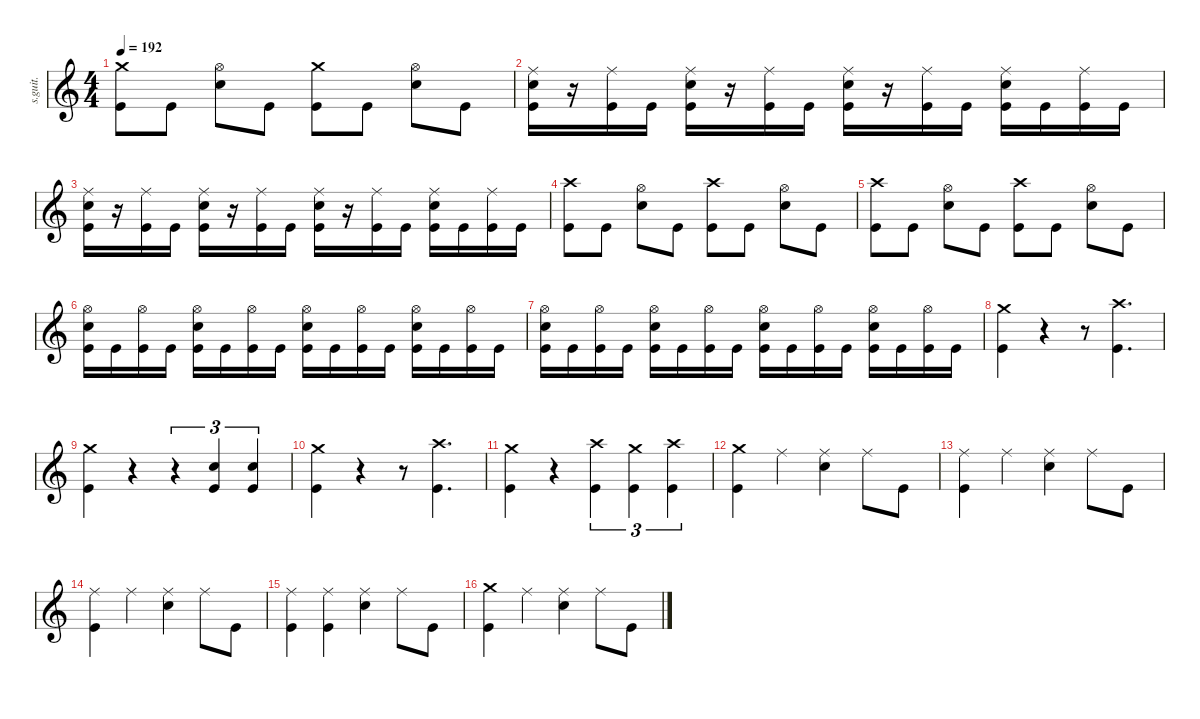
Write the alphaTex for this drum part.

\defaultSystemsLayout 4
\hideDynamics
\bracketExtendMode nobrackets
\track ("Jaska Raatikainen" "s.guit.") {instrument percussion}
\staff {score}
\articulation defaults
\ts (4 4)
\tempo 192
\clef g2
\ks c
("Crash medium (hit)" "Kick (hit)").8{lyrics (0 "") lyrics (1 "") lyrics (2 "") lyrics (3 "") lyrics (4 "") dy f} "Kick (hit)".8{lyrics (0 "") lyrics (1 "") lyrics (2 "") lyrics (3 "") lyrics (4 "")} ("Hi-Hat (open)" "Electric Snare (hit)").8{lyrics (0 "") lyrics (1 "") lyrics (2 "") lyrics (3 "") lyrics (4 "")} "Kick (hit)".8{lyrics (0 "") lyrics (1 "") lyrics (2 "") lyrics (3 "") lyrics (4 "")} ("Crash medium (hit)" "Kick (hit)").8{lyrics (0 "") lyrics (1 "") lyrics (2 "") lyrics (3 "") lyrics (4 "")} "Kick (hit)".8{lyrics (0 "") lyrics (1 "") lyrics (2 "") lyrics (3 "") lyrics (4 "")} ("Hi-Hat (open)" "Electric Snare (hit)").8{lyrics (0 "") lyrics (1 "") lyrics (2 "") lyrics (3 "") lyrics (4 "")} "Kick (hit)".8{lyrics (0 "") lyrics (1 "") lyrics (2 "") lyrics (3 "") lyrics (4 "")} |
("Ride (middle)" "Electric Snare (hit)" "Kick (hit)").16{lyrics (0 "") lyrics (1 "") lyrics (2 "") lyrics (3 "") lyrics (4 "")} r.16 ("Ride (middle)" "Kick (hit)").16{lyrics (0 "") lyrics (1 "") lyrics (2 "") lyrics (3 "") lyrics (4 "")} "Kick (hit)".16{lyrics (0 "") lyrics (1 "") lyrics (2 "") lyrics (3 "") lyrics (4 "")} ("Ride (middle)" "Electric Snare (hit)" "Kick (hit)").16{lyrics (0 "") lyrics (1 "") lyrics (2 "") lyrics (3 "") lyrics (4 "")} r.16 ("Ride (middle)" "Kick (hit)").16{lyrics (0 "") lyrics (1 "") lyrics (2 "") lyrics (3 "") lyrics (4 "")} "Kick (hit)".16{lyrics (0 "") lyrics (1 "") lyrics (2 "") lyrics (3 "") lyrics (4 "")} ("Ride (middle)" "Electric Snare (hit)" "Kick (hit)").16{lyrics (0 "") lyrics (1 "") lyrics (2 "") lyrics (3 "") lyrics (4 "")} r.16 ("Ride (middle)" "Kick (hit)").16{lyrics (0 "") lyrics (1 "") lyrics (2 "") lyrics (3 "") lyrics (4 "")} "Kick (hit)".16{lyrics (0 "") lyrics (1 "") lyrics (2 "") lyrics (3 "") lyrics (4 "")} ("Ride (middle)" "Electric Snare (hit)" "Kick (hit)").16{lyrics (0 "") lyrics (1 "") lyrics (2 "") lyrics (3 "") lyrics (4 "")} "Kick (hit)".16{lyrics (0 "") lyrics (1 "") lyrics (2 "") lyrics (3 "") lyrics (4 "")} ("Ride (middle)" "Kick (hit)").16{lyrics (0 "") lyrics (1 "") lyrics (2 "") lyrics (3 "") lyrics (4 "")} "Kick (hit)".16{lyrics (0 "") lyrics (1 "") lyrics (2 "") lyrics (3 "") lyrics (4 "")} |
("Ride (middle)" "Electric Snare (hit)" "Kick (hit)").16{lyrics (0 "") lyrics (1 "") lyrics (2 "") lyrics (3 "") lyrics (4 "")} r.16 ("Ride (middle)" "Kick (hit)").16{lyrics (0 "") lyrics (1 "") lyrics (2 "") lyrics (3 "") lyrics (4 "")} "Kick (hit)".16{lyrics (0 "") lyrics (1 "") lyrics (2 "") lyrics (3 "") lyrics (4 "")} ("Ride (middle)" "Electric Snare (hit)" "Kick (hit)").16{lyrics (0 "") lyrics (1 "") lyrics (2 "") lyrics (3 "") lyrics (4 "")} r.16 ("Ride (middle)" "Kick (hit)").16{lyrics (0 "") lyrics (1 "") lyrics (2 "") lyrics (3 "") lyrics (4 "")} "Kick (hit)".16{lyrics (0 "") lyrics (1 "") lyrics (2 "") lyrics (3 "") lyrics (4 "")} ("Ride (middle)" "Electric Snare (hit)" "Kick (hit)").16{lyrics (0 "") lyrics (1 "") lyrics (2 "") lyrics (3 "") lyrics (4 "")} r.16 ("Ride (middle)" "Kick (hit)").16{lyrics (0 "") lyrics (1 "") lyrics (2 "") lyrics (3 "") lyrics (4 "")} "Kick (hit)".16{lyrics (0 "") lyrics (1 "") lyrics (2 "") lyrics (3 "") lyrics (4 "")} ("Ride (middle)" "Electric Snare (hit)" "Kick (hit)").16{lyrics (0 "") lyrics (1 "") lyrics (2 "") lyrics (3 "") lyrics (4 "")} "Kick (hit)".16{lyrics (0 "") lyrics (1 "") lyrics (2 "") lyrics (3 "") lyrics (4 "")} ("Ride (middle)" "Kick (hit)").16{lyrics (0 "") lyrics (1 "") lyrics (2 "") lyrics (3 "") lyrics (4 "")} "Kick (hit)".16{lyrics (0 "") lyrics (1 "") lyrics (2 "") lyrics (3 "") lyrics (4 "")} |
("Crash high (hit)" "Kick (hit)").8{lyrics (0 "") lyrics (1 "") lyrics (2 "") lyrics (3 "") lyrics (4 "")} "Kick (hit)".8{lyrics (0 "") lyrics (1 "") lyrics (2 "") lyrics (3 "") lyrics (4 "")} ("Hi-Hat (open)" "Electric Snare (hit)").8{lyrics (0 "") lyrics (1 "") lyrics (2 "") lyrics (3 "") lyrics (4 "")} "Kick (hit)".8{lyrics (0 "") lyrics (1 "") lyrics (2 "") lyrics (3 "") lyrics (4 "")} ("Crash high (hit)" "Kick (hit)").8{lyrics (0 "") lyrics (1 "") lyrics (2 "") lyrics (3 "") lyrics (4 "")} "Kick (hit)".8{lyrics (0 "") lyrics (1 "") lyrics (2 "") lyrics (3 "") lyrics (4 "")} ("Hi-Hat (open)" "Electric Snare (hit)").8{lyrics (0 "") lyrics (1 "") lyrics (2 "") lyrics (3 "") lyrics (4 "")} "Kick (hit)".8{lyrics (0 "") lyrics (1 "") lyrics (2 "") lyrics (3 "") lyrics (4 "")} |
("Crash high (hit)" "Kick (hit)").8{lyrics (0 "") lyrics (1 "") lyrics (2 "") lyrics (3 "") lyrics (4 "")} "Kick (hit)".8{lyrics (0 "") lyrics (1 "") lyrics (2 "") lyrics (3 "") lyrics (4 "")} ("Hi-Hat (open)" "Electric Snare (hit)").8{lyrics (0 "") lyrics (1 "") lyrics (2 "") lyrics (3 "") lyrics (4 "")} "Kick (hit)".8{lyrics (0 "") lyrics (1 "") lyrics (2 "") lyrics (3 "") lyrics (4 "")} ("Crash high (hit)" "Kick (hit)").8{lyrics (0 "") lyrics (1 "") lyrics (2 "") lyrics (3 "") lyrics (4 "")} "Kick (hit)".8{lyrics (0 "") lyrics (1 "") lyrics (2 "") lyrics (3 "") lyrics (4 "")} ("Hi-Hat (open)" "Electric Snare (hit)").8{lyrics (0 "") lyrics (1 "") lyrics (2 "") lyrics (3 "") lyrics (4 "")} "Kick (hit)".8{lyrics (0 "") lyrics (1 "") lyrics (2 "") lyrics (3 "") lyrics (4 "")} |
("Hi-Hat (open)" "Electric Snare (hit)" "Kick (hit)").16{lyrics (0 "") lyrics (1 "") lyrics (2 "") lyrics (3 "") lyrics (4 "")} "Kick (hit)".16{lyrics (0 "") lyrics (1 "") lyrics (2 "") lyrics (3 "") lyrics (4 "")} ("Hi-Hat (open)" "Kick (hit)").16{lyrics (0 "") lyrics (1 "") lyrics (2 "") lyrics (3 "") lyrics (4 "")} "Kick (hit)".16{lyrics (0 "") lyrics (1 "") lyrics (2 "") lyrics (3 "") lyrics (4 "")} ("Hi-Hat (open)" "Electric Snare (hit)" "Kick (hit)").16{lyrics (0 "") lyrics (1 "") lyrics (2 "") lyrics (3 "") lyrics (4 "")} "Kick (hit)".16{lyrics (0 "") lyrics (1 "") lyrics (2 "") lyrics (3 "") lyrics (4 "")} ("Hi-Hat (open)" "Kick (hit)").16{lyrics (0 "") lyrics (1 "") lyrics (2 "") lyrics (3 "") lyrics (4 "")} "Kick (hit)".16{lyrics (0 "") lyrics (1 "") lyrics (2 "") lyrics (3 "") lyrics (4 "")} ("Hi-Hat (open)" "Electric Snare (hit)" "Kick (hit)").16{lyrics (0 "") lyrics (1 "") lyrics (2 "") lyrics (3 "") lyrics (4 "")} "Kick (hit)".16{lyrics (0 "") lyrics (1 "") lyrics (2 "") lyrics (3 "") lyrics (4 "")} ("Hi-Hat (open)" "Kick (hit)").16{lyrics (0 "") lyrics (1 "") lyrics (2 "") lyrics (3 "") lyrics (4 "")} "Kick (hit)".16{lyrics (0 "") lyrics (1 "") lyrics (2 "") lyrics (3 "") lyrics (4 "")} ("Hi-Hat (open)" "Electric Snare (hit)" "Kick (hit)").16{lyrics (0 "") lyrics (1 "") lyrics (2 "") lyrics (3 "") lyrics (4 "")} "Kick (hit)".16{lyrics (0 "") lyrics (1 "") lyrics (2 "") lyrics (3 "") lyrics (4 "")} ("Hi-Hat (open)" "Kick (hit)").16{lyrics (0 "") lyrics (1 "") lyrics (2 "") lyrics (3 "") lyrics (4 "")} "Kick (hit)".16{lyrics (0 "") lyrics (1 "") lyrics (2 "") lyrics (3 "") lyrics (4 "")} |
("Hi-Hat (open)" "Electric Snare (hit)" "Kick (hit)").16{lyrics (0 "") lyrics (1 "") lyrics (2 "") lyrics (3 "") lyrics (4 "")} "Kick (hit)".16{lyrics (0 "") lyrics (1 "") lyrics (2 "") lyrics (3 "") lyrics (4 "")} ("Hi-Hat (open)" "Kick (hit)").16{lyrics (0 "") lyrics (1 "") lyrics (2 "") lyrics (3 "") lyrics (4 "")} "Kick (hit)".16{lyrics (0 "") lyrics (1 "") lyrics (2 "") lyrics (3 "") lyrics (4 "")} ("Hi-Hat (open)" "Electric Snare (hit)" "Kick (hit)").16{lyrics (0 "") lyrics (1 "") lyrics (2 "") lyrics (3 "") lyrics (4 "")} "Kick (hit)".16{lyrics (0 "") lyrics (1 "") lyrics (2 "") lyrics (3 "") lyrics (4 "")} ("Hi-Hat (open)" "Kick (hit)").16{lyrics (0 "") lyrics (1 "") lyrics (2 "") lyrics (3 "") lyrics (4 "")} "Kick (hit)".16{lyrics (0 "") lyrics (1 "") lyrics (2 "") lyrics (3 "") lyrics (4 "")} ("Hi-Hat (open)" "Electric Snare (hit)" "Kick (hit)").16{lyrics (0 "") lyrics (1 "") lyrics (2 "") lyrics (3 "") lyrics (4 "")} "Kick (hit)".16{lyrics (0 "") lyrics (1 "") lyrics (2 "") lyrics (3 "") lyrics (4 "")} ("Hi-Hat (open)" "Kick (hit)").16{lyrics (0 "") lyrics (1 "") lyrics (2 "") lyrics (3 "") lyrics (4 "")} "Kick (hit)".16{lyrics (0 "") lyrics (1 "") lyrics (2 "") lyrics (3 "") lyrics (4 "")} ("Hi-Hat (open)" "Electric Snare (hit)" "Kick (hit)").16{lyrics (0 "") lyrics (1 "") lyrics (2 "") lyrics (3 "") lyrics (4 "")} "Kick (hit)".16{lyrics (0 "") lyrics (1 "") lyrics (2 "") lyrics (3 "") lyrics (4 "")} ("Hi-Hat (open)" "Kick (hit)").16{lyrics (0 "") lyrics (1 "") lyrics (2 "") lyrics (3 "") lyrics (4 "")} "Kick (hit)".16{lyrics (0 "") lyrics (1 "") lyrics (2 "") lyrics (3 "") lyrics (4 "")} |
("Crash medium (hit)" "Kick (hit)").4{lyrics (0 "") lyrics (1 "") lyrics (2 "") lyrics (3 "") lyrics (4 "")} r.4 r.8 ("Crash high (hit)" "Kick (hit)").4{d lyrics (0 "") lyrics (1 "") lyrics (2 "") lyrics (3 "") lyrics (4 "")} |
("Crash medium (hit)" "Kick (hit)").4{lyrics (0 "") lyrics (1 "") lyrics (2 "") lyrics (3 "") lyrics (4 "")} r.4 r.4{tu (3 2)} ("Electric Snare (hit)" "Kick (hit)").4{tu (3 2) lyrics (0 "") lyrics (1 "") lyrics (2 "") lyrics (3 "") lyrics (4 "")} ("Electric Snare (hit)" "Kick (hit)").4{tu (3 2) lyrics (0 "") lyrics (1 "") lyrics (2 "") lyrics (3 "") lyrics (4 "")} |
("Crash medium (hit)" "Kick (hit)").4{lyrics (0 "") lyrics (1 "") lyrics (2 "") lyrics (3 "") lyrics (4 "")} r.4 r.8 ("Crash high (hit)" "Kick (hit)").4{d lyrics (0 "") lyrics (1 "") lyrics (2 "") lyrics (3 "") lyrics (4 "")} |
("Crash medium (hit)" "Kick (hit)").4{lyrics (0 "") lyrics (1 "") lyrics (2 "") lyrics (3 "") lyrics (4 "")} r.4 ("Crash high (hit)" "Kick (hit)").4{tu (3 2) lyrics (0 "") lyrics (1 "") lyrics (2 "") lyrics (3 "") lyrics (4 "")} ("Crash medium (hit)" "Kick (hit)").4{tu (3 2) lyrics (0 "") lyrics (1 "") lyrics (2 "") lyrics (3 "") lyrics (4 "")} ("Crash high (hit)" "Kick (hit)").4{tu (3 2) lyrics (0 "") lyrics (1 "") lyrics (2 "") lyrics (3 "") lyrics (4 "")} |
("Crash medium (hit)" "Kick (hit)").4{lyrics (0 "") lyrics (1 "") lyrics (2 "") lyrics (3 "") lyrics (4 "")} "Ride (middle)".4{lyrics (0 "") lyrics (1 "") lyrics (2 "") lyrics (3 "") lyrics (4 "")} ("Ride (middle)" "Electric Snare (hit)").4{lyrics (0 "") lyrics (1 "") lyrics (2 "") lyrics (3 "") lyrics (4 "")} "Ride (middle)".8{lyrics (0 "") lyrics (1 "") lyrics (2 "") lyrics (3 "") lyrics (4 "")} "Kick (hit)".8{lyrics (0 "") lyrics (1 "") lyrics (2 "") lyrics (3 "") lyrics (4 "")} |
("Ride (middle)" "Kick (hit)").4{lyrics (0 "") lyrics (1 "") lyrics (2 "") lyrics (3 "") lyrics (4 "")} "Ride (middle)".4{lyrics (0 "") lyrics (1 "") lyrics (2 "") lyrics (3 "") lyrics (4 "")} ("Ride (middle)" "Electric Snare (hit)").4{lyrics (0 "") lyrics (1 "") lyrics (2 "") lyrics (3 "") lyrics (4 "")} "Ride (middle)".8{lyrics (0 "") lyrics (1 "") lyrics (2 "") lyrics (3 "") lyrics (4 "")} "Kick (hit)".8{lyrics (0 "") lyrics (1 "") lyrics (2 "") lyrics (3 "") lyrics (4 "")} |
("Ride (middle)" "Kick (hit)").4{lyrics (0 "") lyrics (1 "") lyrics (2 "") lyrics (3 "") lyrics (4 "")} "Ride (middle)".4{lyrics (0 "") lyrics (1 "") lyrics (2 "") lyrics (3 "") lyrics (4 "")} ("Ride (middle)" "Electric Snare (hit)").4{lyrics (0 "") lyrics (1 "") lyrics (2 "") lyrics (3 "") lyrics (4 "")} "Ride (middle)".8{lyrics (0 "") lyrics (1 "") lyrics (2 "") lyrics (3 "") lyrics (4 "")} "Kick (hit)".8{lyrics (0 "") lyrics (1 "") lyrics (2 "") lyrics (3 "") lyrics (4 "")} |
("Ride (middle)" "Kick (hit)").4{lyrics (0 "") lyrics (1 "") lyrics (2 "") lyrics (3 "") lyrics (4 "")} ("Ride (middle)" "Kick (hit)").4{lyrics (0 "") lyrics (1 "") lyrics (2 "") lyrics (3 "") lyrics (4 "")} ("Ride (middle)" "Electric Snare (hit)").4{lyrics (0 "") lyrics (1 "") lyrics (2 "") lyrics (3 "") lyrics (4 "")} "Ride (middle)".8{lyrics (0 "") lyrics (1 "") lyrics (2 "") lyrics (3 "") lyrics (4 "")} "Kick (hit)".8{lyrics (0 "") lyrics (1 "") lyrics (2 "") lyrics (3 "") lyrics (4 "")} |
("Crash medium (hit)" "Kick (hit)").4{lyrics (0 "") lyrics (1 "") lyrics (2 "") lyrics (3 "") lyrics (4 "")} "Ride (middle)".4{lyrics (0 "") lyrics (1 "") lyrics (2 "") lyrics (3 "") lyrics (4 "")} ("Ride (middle)" "Electric Snare (hit)").4{lyrics (0 "") lyrics (1 "") lyrics (2 "") lyrics (3 "") lyrics (4 "")} "Ride (middle)".8{lyrics (0 "") lyrics (1 "") lyrics (2 "") lyrics (3 "") lyrics (4 "")} "Kick (hit)".8{lyrics (0 "") lyrics (1 "") lyrics (2 "") lyrics (3 "") lyrics (4 "")}
